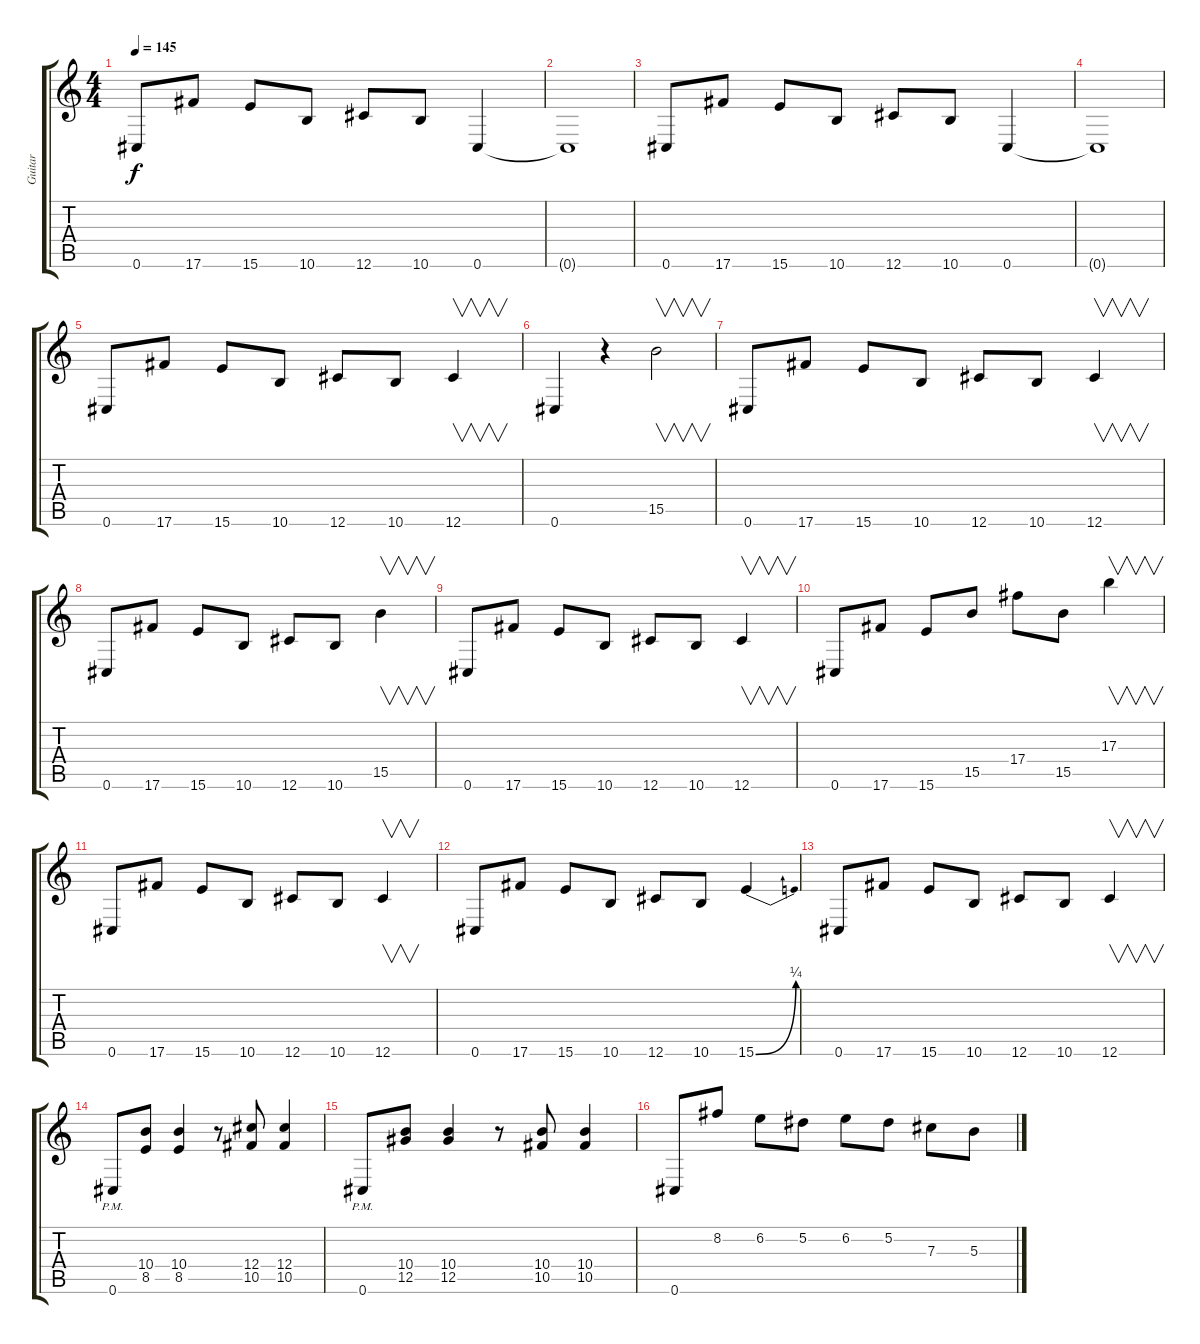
\track ("Guitar" "Guitar") {instrument distortionguitar}
\staff {score tabs}
\tuning (Eb4 Bb3 Gb3 Db3 Ab2 Db2) {hide}
\ts (4 4)
\tempo 145
\clef g2
\ks c
0.6.8{dy f} 17.6.8 15.6.8 10.6.8 12.6.8 10.6.8 0.6.4 |
0.6{t}.1 |
0.6.8 17.6.8 15.6.8 10.6.8 12.6.8 10.6.8 0.6.4 |
0.6{t}.1 |
0.6.8 17.6.8 15.6.8 10.6.8 12.6.8 10.6.8 12.6.4{v} |
0.6.4 r.4 15.5.2{v} |
0.6.8 17.6.8 15.6.8 10.6.8 12.6.8 10.6.8 12.6.4{v} |
0.6.8 17.6.8 15.6.8 10.6.8 12.6.8 10.6.8 15.5.4{v} |
0.6.8 17.6.8 15.6.8 10.6.8 12.6.8 10.6.8 12.6.4{v} |
0.6.8 17.6.8 15.6.8 15.5.8 17.4.8 15.5.8 17.3.4{v} |
0.6.8 17.6.8 15.6.8 10.6.8 12.6.8 10.6.8 12.6.4{v} |
0.6.8 17.6.8 15.6.8 10.6.8 12.6.8 10.6.8 15.6{be (bend 0 0 60 1)}.4 |
0.6.8 17.6.8 15.6.8 10.6.8 12.6.8 10.6.8 12.6.4{v} |
0.6{pm}.8 (10.4 8.5).8 (10.4 8.5).4 r.8 (12.4 10.5).8 (12.4 10.5).4 |
0.6{pm}.8 (10.4 12.5).8 (10.4 12.5).4 r.8 (10.4 10.5).8 (10.4 10.5).4 |
0.6.8 8.2.8 6.2.8 5.2.8 6.2.8 5.2.8 7.3.8 5.3.8
